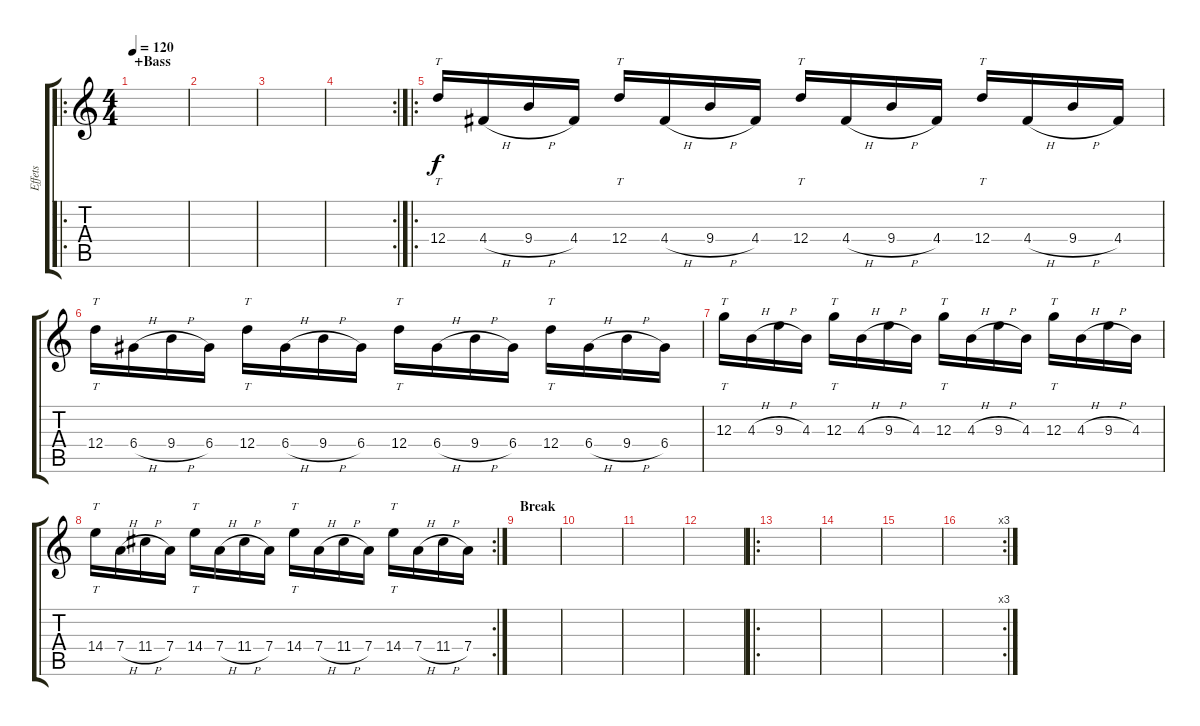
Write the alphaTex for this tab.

\track ("Effets" "Effets") {instrument guitarharmonics}
\staff {score tabs}
\tuning (E4 B3 G3 D3 A2 E2) {hide}
\ro
\ts (4 4)
\section ("" "+Bass")
\tempo 120
\clef g2
\ks c
|
|
|
\rc 2
|
\ro
12.4.16{tt} 4.4{h}.16 9.4{h}.16 4.4.16 12.4.16{tt} 4.4{h}.16 9.4{h}.16 4.4.16 12.4.16{tt} 4.4{h}.16 9.4{h}.16 4.4.16 12.4.16{tt} 4.4{h}.16 9.4{h}.16 4.4.16 |
12.4.16{tt} 6.4{h}.16 9.4{h}.16 6.4.16 12.4.16{tt} 6.4{h}.16 9.4{h}.16 6.4.16 12.4.16{tt} 6.4{h}.16 9.4{h}.16 6.4.16 12.4.16{tt} 6.4{h}.16 9.4{h}.16 6.4.16 |
12.3.16{tt} 4.3{h}.16 9.3{h}.16 4.3.16 12.3.16{tt} 4.3{h}.16 9.3{h}.16 4.3.16 12.3.16{tt} 4.3{h}.16 9.3{h}.16 4.3.16 12.3.16{tt} 4.3{h}.16 9.3{h}.16 4.3.16 |
\rc 2
14.4.16{tt} 7.4{h}.16 11.4{h}.16 7.4.16 14.4.16{tt} 7.4{h}.16 11.4{h}.16 7.4.16 14.4.16{tt} 7.4{h}.16 11.4{h}.16 7.4.16 14.4.16{tt} 7.4{h}.16 11.4{h}.16 7.4.16 |
\section ("" "Break")
|
|
|
|
\ro
|
|
|
\rc 3
